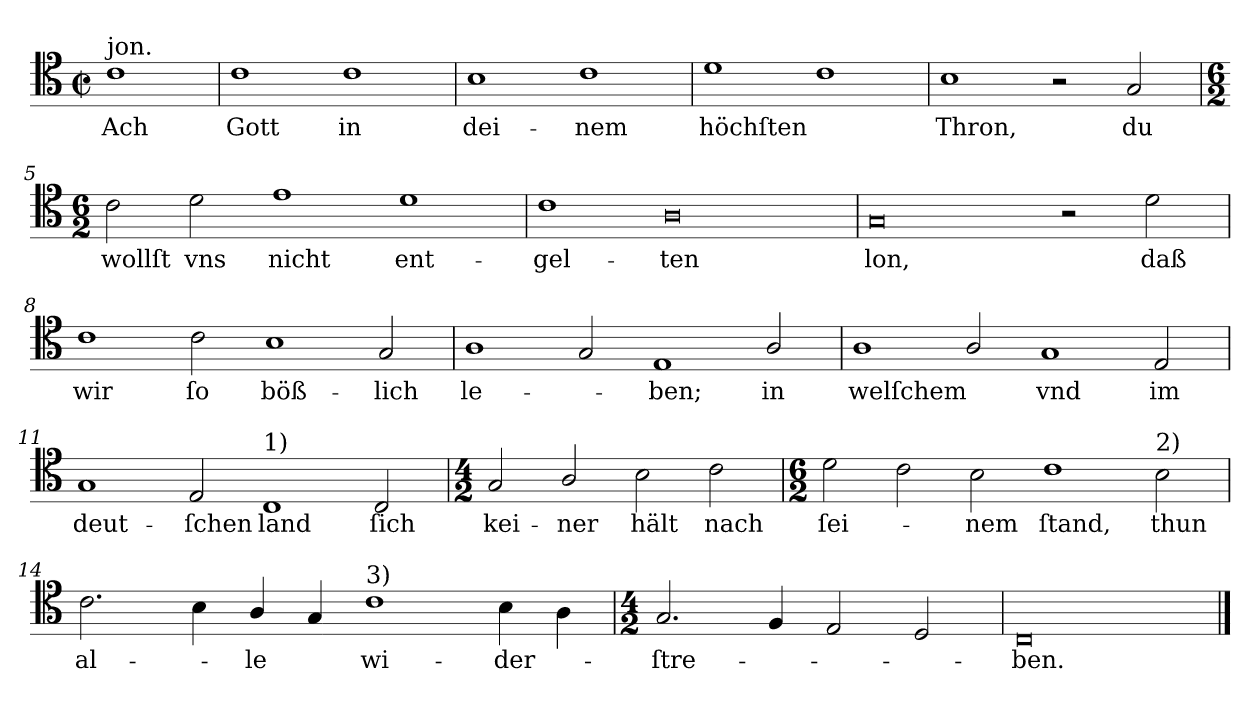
**kern	**text
*part1	*part1
*staff1	*staff1
*clefC4	*
*k[]	*
*C:ion	*
*M4/2	*
*met(c|)	*
=	=
!LO:TX:a:t=jon.	!
1c	Ach
=1	=1
1c	Gott
1c	in
=2	=2
1B	dei-
1c	-nem
=3	=3
1d	höchſten
1c	.
=4	=4
1B	Thron,
2r	.
2G	du
=5	=5
*M6/2	*
2c	wollſt
2d	vns
1e	nicht
1d	ent-
=6	=6
1c	-gel-
0A	-ten
=7	=7
0G	lon,
2r	.
2d	daß
=8	=8
1c	wir
2c	ſo
1B	böß-
2G	-lich
=9	=9
1A	le-
2G	.
1E	-ben;
2A/	in
=10	=10
1A/	welſchem
2A/	.
1G	vnd
2E	im
=11	=11
1G	deut-
2E	-ſchen
!LO:TX:a:t=1)	!
1C	land
2C	ſich
=12	=12
*M4/2	*
2G	kei-
2A/	-ner
2B	hält
2c	nach
=13	=13
*M6/2	*
2d	ſei-
2c	.
2B	-nem
1c	ſtand,
!LO:TX:a:t=2)	!
2B	thun
=14	=14
2.c	al-
4B	.
4A/	-le
4G	.
!LO:TX:a:t=3)	!
1c	wi-
4B	-der-
4A	.
=15	=15
*M4/2	*
2.G	-ſtre-
4F	.
2E	.
2D	.
=16	=16
0C/	-ben.
==	==
*-	*-
